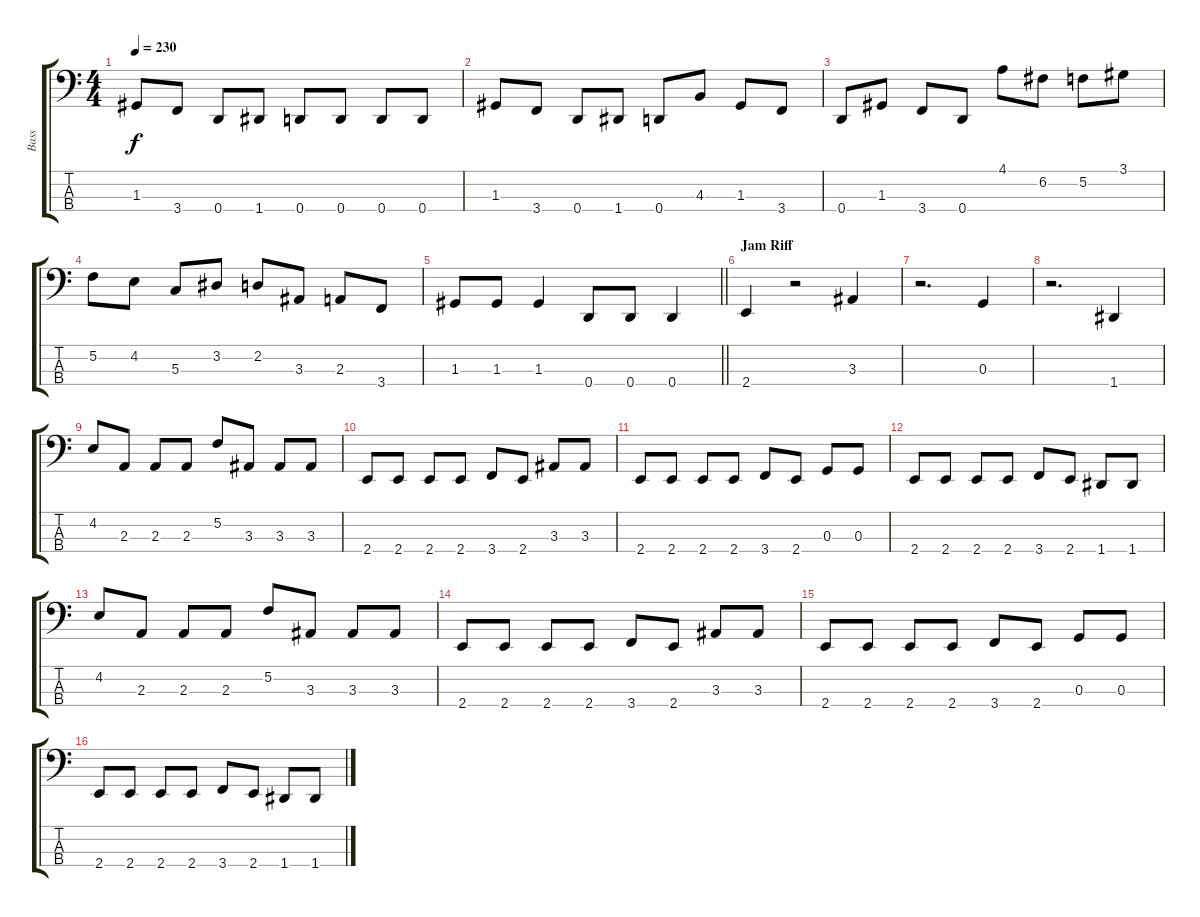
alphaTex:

\track ("Bass" "Bass") {instrument electricbasspick}
\staff {score tabs}
\tuning (F2 C2 G1 D1) {hide}
\ts (4 4)
\tempo 230
\clef f4
\ks c
1.3.8{dy f} 3.4.8 0.4.8 1.4.8 0.4.8 0.4.8 0.4.8 0.4.8 |
1.3.8 3.4.8 0.4.8 1.4.8 0.4.8 4.3.8 1.3.8 3.4.8 |
0.4.8 1.3.8 3.4.8 0.4.8 4.1.8 6.2.8 5.2.8 3.1.8 |
5.2.8 4.2.8 5.3.8 3.2.8 2.2.8 3.3.8 2.3.8 3.4.8 |
\barLineRight lightlight
1.3.8 1.3.8 1.3.4 0.4.8 0.4.8 0.4.4 |
\section ("" "Jam Riff")
2.4.4 r.2 3.3.4 |
r.2{d} 0.3.4 |
r.2{d} 1.4.4 |
4.2.8 2.3.8 2.3.8 2.3.8 5.2.8 3.3.8 3.3.8 3.3.8 |
2.4.8 2.4.8 2.4.8 2.4.8 3.4.8 2.4.8 3.3.8 3.3.8 |
2.4.8 2.4.8 2.4.8 2.4.8 3.4.8 2.4.8 0.3.8 0.3.8 |
2.4.8 2.4.8 2.4.8 2.4.8 3.4.8 2.4.8 1.4.8 1.4.8 |
4.2.8 2.3.8 2.3.8 2.3.8 5.2.8 3.3.8 3.3.8 3.3.8 |
2.4.8 2.4.8 2.4.8 2.4.8 3.4.8 2.4.8 3.3.8 3.3.8 |
2.4.8 2.4.8 2.4.8 2.4.8 3.4.8 2.4.8 0.3.8 0.3.8 |
2.4.8 2.4.8 2.4.8 2.4.8 3.4.8 2.4.8 1.4.8 1.4.8
